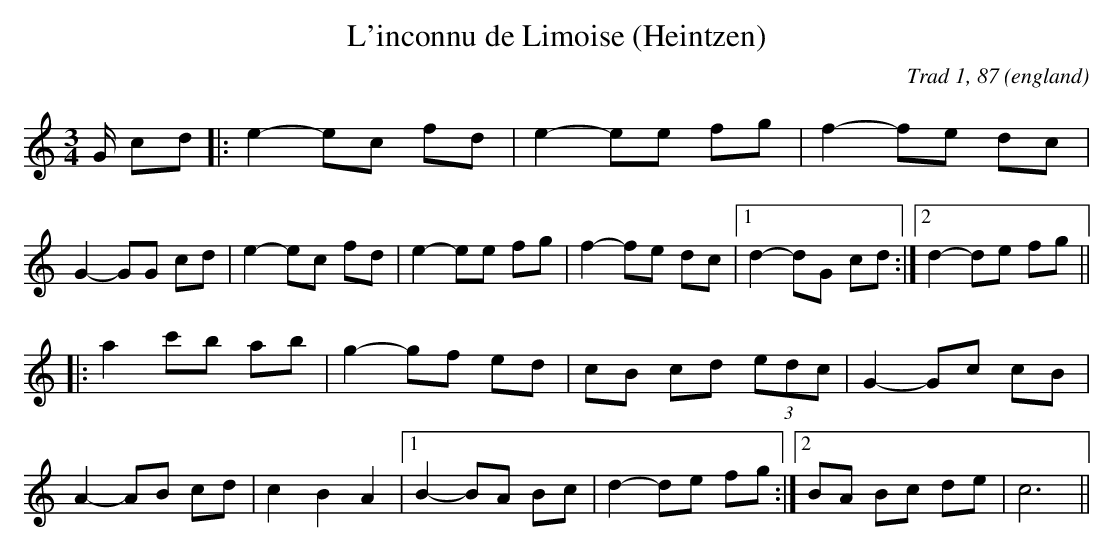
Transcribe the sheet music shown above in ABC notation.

X:1
T:L'inconnu de Limoise (Heintzen)
O:england
C:Trad 1, 87
M:3/4
L:1/8
K:C
G/ cd|:e2-ec fd|e2-ee fg|f2-fe dc|G2-GG cd|\
e2-ec fd|e2-ee fg|f2-fe dc|1 d2-dG cd:|2 d2-de fg||
|:a2 c'b ab|g2-gf ed|cB cd (3edc|G2-Gc cB|\
A2-AB cd|c2B2A2|1 B2-BA Bc|d2-de fg:|2 BA Bc de|c6||
